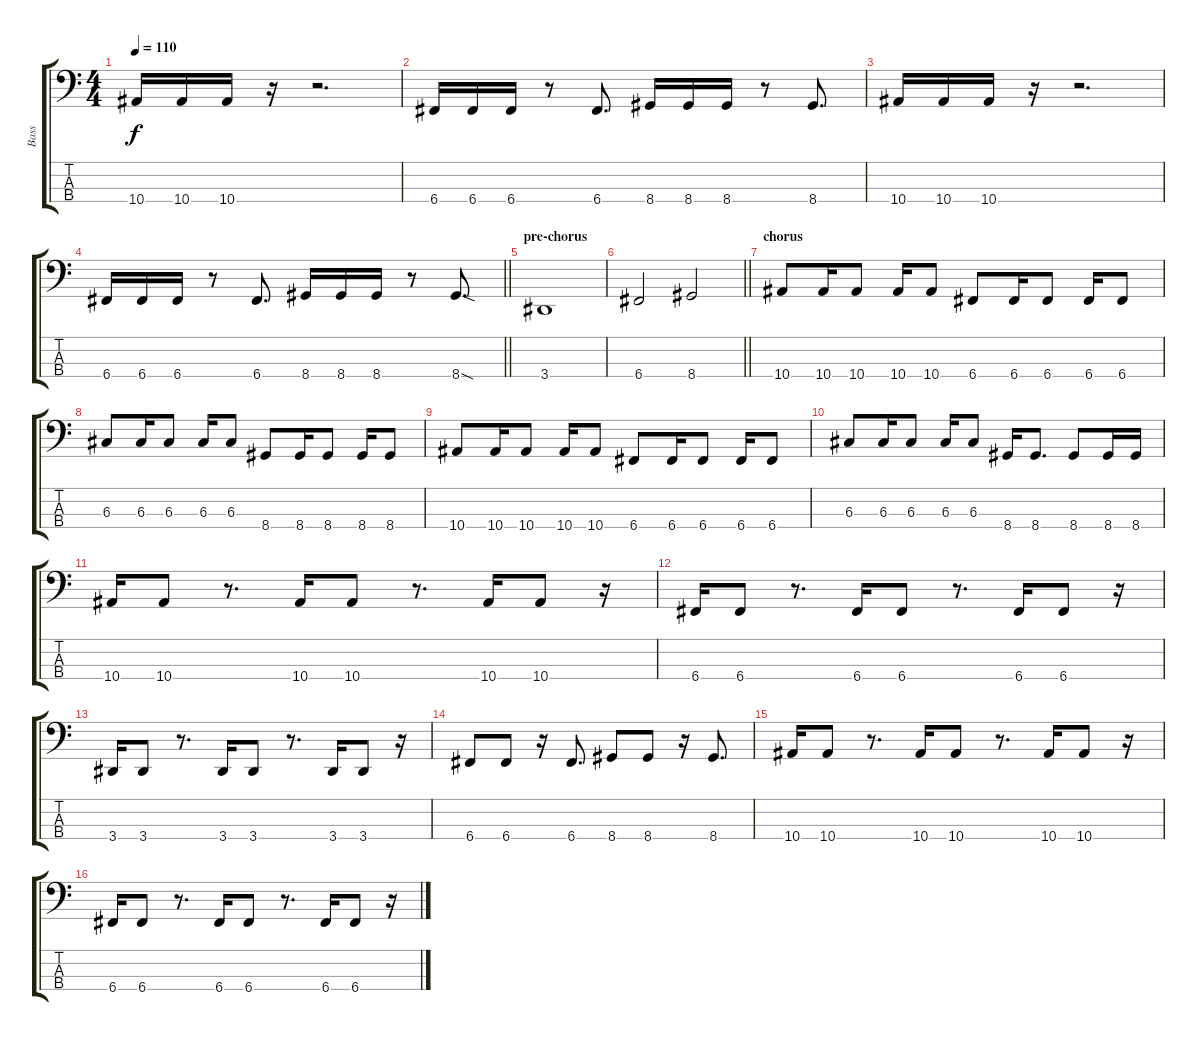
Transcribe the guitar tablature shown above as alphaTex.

\track ("Bass" "Bass") {instrument electricbassfinger}
\staff {score tabs}
\tuning (F2 C2 G1 C1) {hide}
\ts (4 4)
\tempo 110
\clef f4
\ks c
10.4.16{dy f} 10.4.16 10.4.16 r.16 r.2{d} |
6.4.16 6.4.16 6.4.16 r.8 6.4.8{d} 8.4.16 8.4.16 8.4.16 r.8 8.4.8{d} |
10.4.16 10.4.16 10.4.16 r.16 r.2{d} |
\barLineRight lightlight
6.4.16 6.4.16 6.4.16 r.8 6.4.8{d} 8.4.16 8.4.16 8.4.16 r.8 8.4{sod}.8{d} |
\section ("" "pre-chorus")
3.4.1 |
\barLineRight lightlight
6.4.2 8.4.2 |
\section ("" "chorus")
10.4.8 10.4.16 10.4.8 10.4.16 10.4.8 6.4.8 6.4.16 6.4.8 6.4.16 6.4.8 |
6.3.8 6.3.16 6.3.8 6.3.16 6.3.8 8.4.8 8.4.16 8.4.8 8.4.16 8.4.8 |
10.4.8 10.4.16 10.4.8 10.4.16 10.4.8 6.4.8 6.4.16 6.4.8 6.4.16 6.4.8 |
6.3.8 6.3.16 6.3.8 6.3.16 6.3.8 8.4.16 8.4.8{d} 8.4.8 8.4.16 8.4.16 |
10.4.16 10.4.8 r.8{d} 10.4.16 10.4.8 r.8{d} 10.4.16 10.4.8 r.16 |
6.4.16 6.4.8 r.8{d} 6.4.16 6.4.8 r.8{d} 6.4.16 6.4.8 r.16 |
3.4.16 3.4.8 r.8{d} 3.4.16 3.4.8 r.8{d} 3.4.16 3.4.8 r.16 |
6.4.8 6.4.8 r.16 6.4.8{d} 8.4.8 8.4.8 r.16 8.4.8{d} |
10.4.16 10.4.8 r.8{d} 10.4.16 10.4.8 r.8{d} 10.4.16 10.4.8 r.16 |
6.4.16 6.4.8 r.8{d} 6.4.16 6.4.8 r.8{d} 6.4.16 6.4.8 r.16
